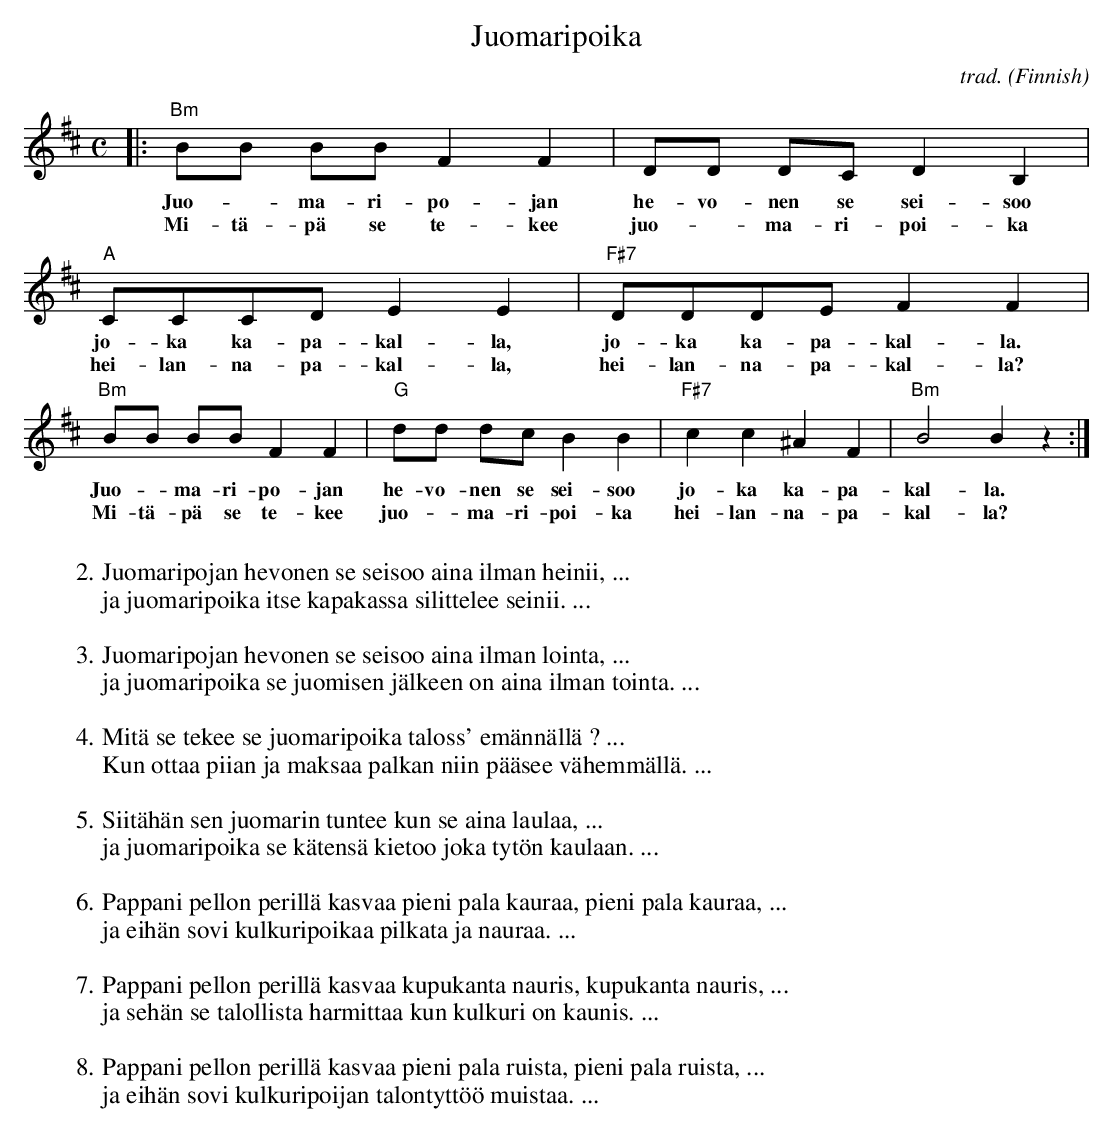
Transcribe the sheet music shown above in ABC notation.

X:1
T:Juomaripoika
C:trad.
O:Finnish
M:C
L:1/8
K:B min
|: "Bm" BB BB F2 F2 | DD DC D2 B,2 | "A" CCCD E2 E2 | "F#7" DDDE F2 F2 |
w: Juo--ma-ri-po-jan | he-vo-nen se sei-soo | jo-ka ka-pa-kal-la, | jo-ka ka-pa-kal-la.
w:Mi-tä-pä se te-kee | juo--ma-ri-poi-ka | hei-lan-na-pa-kal-la, | hei-lan-na-pa-kal-la?
"Bm" BB BB F2 F2 | "G" dd dc B2 B2 | "F#7" c2 c2 ^A2 F2 | "Bm" B4 B2 z2 :|]
w:Juo--ma-ri-po-jan | he-vo-nen se sei-soo | jo-ka ka-pa- | kal-la.
w:Mi-tä-pä se te-kee | juo--ma-ri-poi-ka | hei-lan-na-pa- | kal-la?
W:
W:2. Juomaripojan hevonen se seisoo aina ilman heinii, ...
W:ja juomaripoika itse kapakassa silittelee seinii. ...
W:
W:3. Juomaripojan hevonen se seisoo aina ilman lointa, ...
W:ja juomaripoika se juomisen jälkeen on aina ilman tointa. ...
W:
W:4. Mitä se tekee se juomaripoika taloss' emännällä ? ...
W:Kun ottaa piian ja maksaa palkan niin pääsee vähemmällä. ...
W:
W:5. Siitähän sen juomarin tuntee kun se aina laulaa, ...
W:ja juomaripoika se kätensä kietoo joka tytön kaulaan. ...
W:
W:6. Pappani pellon perillä kasvaa pieni pala kauraa, pieni pala kauraa, ...
W:ja eihän sovi kulkuripoikaa pilkata ja nauraa. ...
W:
W:7. Pappani pellon perillä kasvaa kupukanta nauris, kupukanta nauris, ...
W:ja sehän se talollista harmittaa kun kulkuri on kaunis. ...
W:
W:8. Pappani pellon perillä kasvaa pieni pala ruista, pieni pala ruista, ...
W:ja eihän sovi kulkuripoijan talontyttöö muistaa. ...
